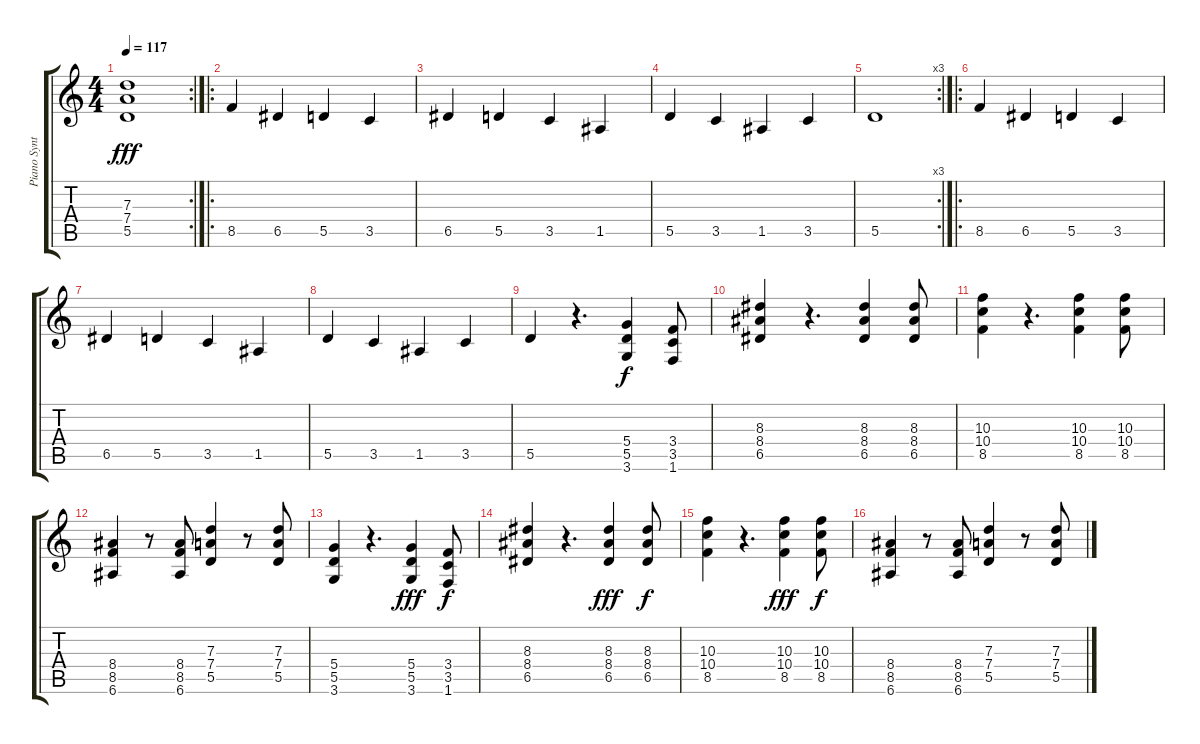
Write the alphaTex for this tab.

\track ("Piano Synth" "Piano Synt") {instrument stringensemble1}
\staff {score tabs}
\tuning (E5 B4 G4 D4 A3 E3) {hide}
\rc 2
\ts (4 4)
\tempo 117
\clef g2
\ks c
(7.3 7.4 5.5).1{dy fff} |
\ro
8.5.4{volume 16} 6.5.4 5.5.4 3.5.4 |
6.5.4 5.5.4 3.5.4 1.5.4 |
5.5.4 3.5.4 1.5.4 3.5.4 |
\rc 3
5.5.1 |
\ro
8.5.4 6.5.4 5.5.4 3.5.4 |
6.5.4 5.5.4 3.5.4 1.5.4 |
5.5.4 3.5.4 1.5.4 3.5.4 |
5.5.4 r.4{d} (5.4 5.5 3.6).4{dy f} (3.4 3.5 1.6).8 |
(8.3 8.4 6.5).4 r.4{d} (8.3 8.4 6.5).4 (8.3 8.4 6.5).8 |
(10.3 10.4 8.5).4 r.4{d} (10.3 10.4 8.5).4 (10.3 10.4 8.5).8 |
(8.4 8.5 6.6).4 r.8 (8.4 8.5 6.6).8 (7.3 7.4 5.5).4 r.8 (7.3 7.4 5.5).8 |
(5.4 5.5 3.6).4 r.4{d} (5.4 5.5 3.6).4{dy fff} (3.4 3.5 1.6).8{dy f} |
(8.3 8.4 6.5).4 r.4{d} (8.3 8.4 6.5).4{dy fff} (8.3 8.4 6.5).8{dy f} |
(10.3 10.4 8.5).4 r.4{d} (10.3 10.4 8.5).4{dy fff} (10.3 10.4 8.5).8{dy f} |
(8.4 8.5 6.6).4 r.8 (8.4 8.5 6.6).8 (7.3 7.4 5.5).4 r.8 (7.3 7.4 5.5).8
